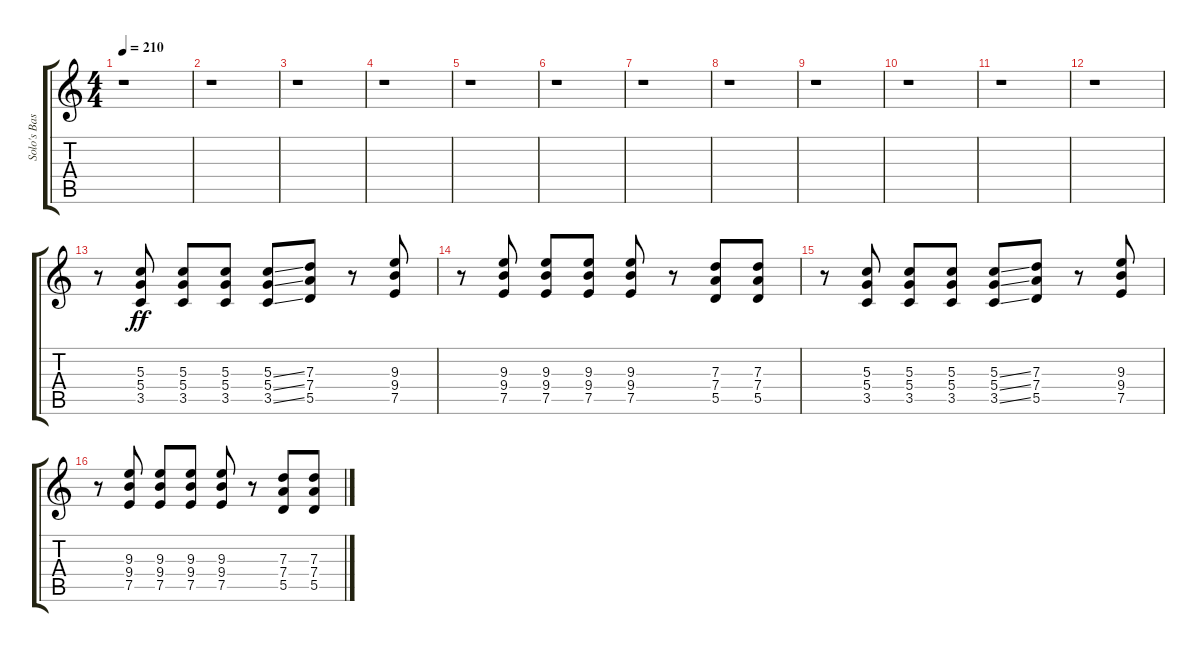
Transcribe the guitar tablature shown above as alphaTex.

\track ("Solo's Base" "Solo's Bas") {instrument overdrivenguitar}
\staff {score tabs}
\tuning (E4 B3 G3 D3 A2 E2) {hide}
\ts (4 4)
\tempo 210
\clef g2
\ks c
r.1{dy ff} |
r.1 |
r.1 |
r.1 |
r.1 |
r.1 |
r.1 |
r.1 |
r.1 |
r.1 |
r.1 |
r.1 |
r.8 (5.3 5.4 3.5).8 (5.3 5.4 3.5).8 (5.3 5.4 3.5).8 (5.3{ss} 5.4{ss} 3.5{ss}).8 (7.3 7.4 5.5).8 r.8 (9.3 9.4 7.5).8 |
r.8 (9.3 9.4 7.5).8 (9.3 9.4 7.5).8 (9.3 9.4 7.5).8 (9.3 9.4 7.5).8 r.8 (7.3 7.4 5.5).8 (7.3 7.4 5.5).8 |
r.8 (5.3 5.4 3.5).8 (5.3 5.4 3.5).8 (5.3 5.4 3.5).8 (5.3{ss} 5.4{ss} 3.5{ss}).8 (7.3 7.4 5.5).8 r.8 (9.3 9.4 7.5).8 |
r.8 (9.3 9.4 7.5).8 (9.3 9.4 7.5).8 (9.3 9.4 7.5).8 (9.3 9.4 7.5).8 r.8 (7.3 7.4 5.5).8 (7.3 7.4 5.5).8
